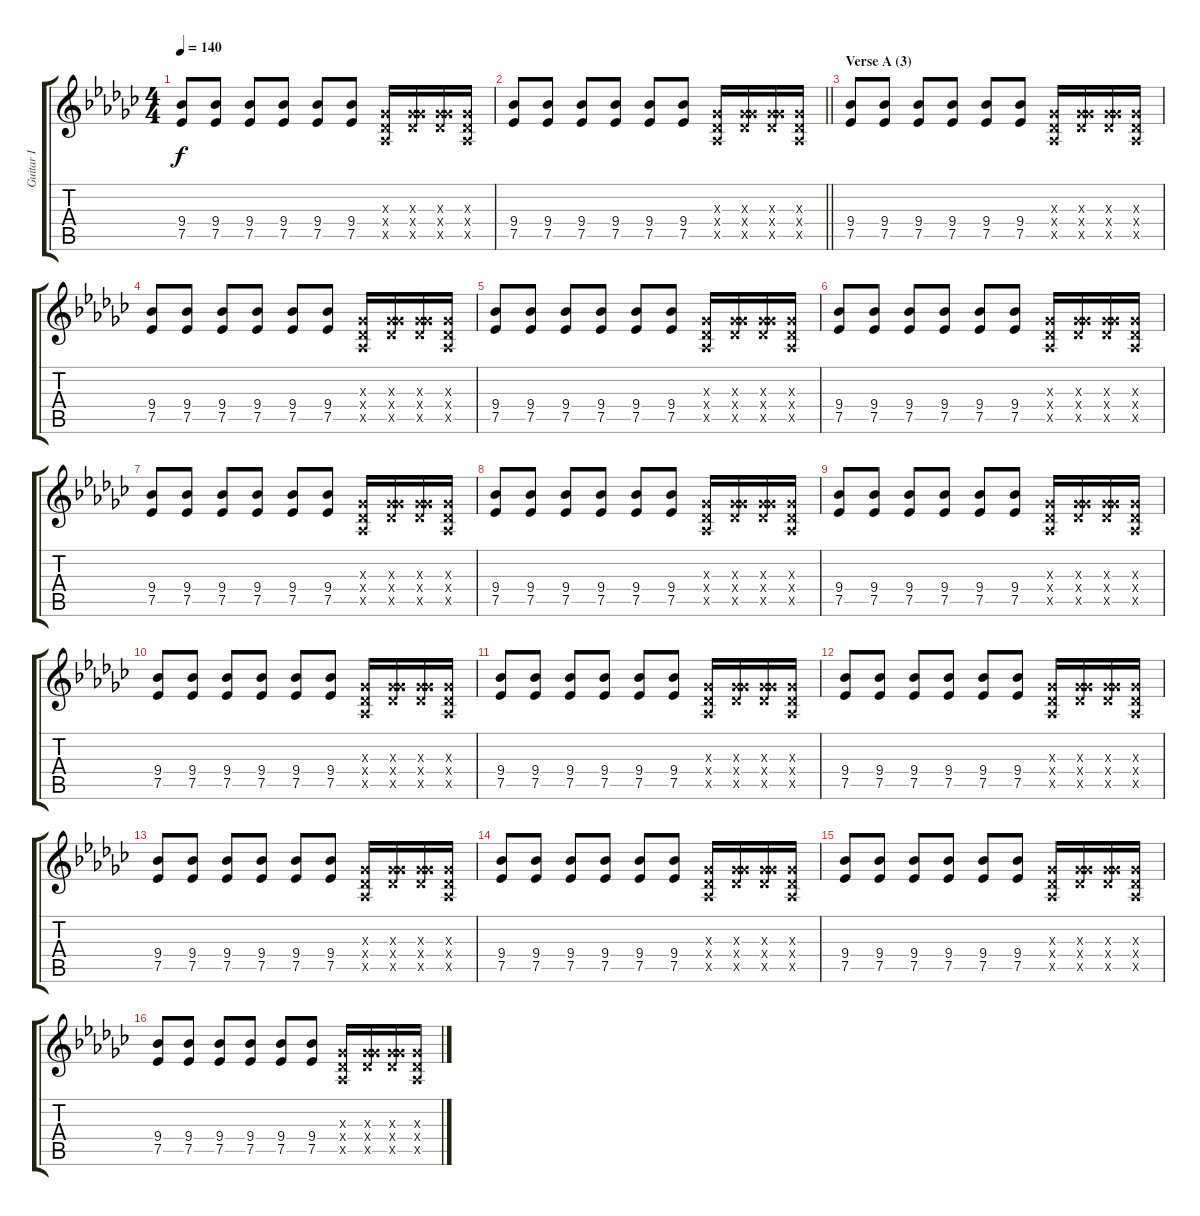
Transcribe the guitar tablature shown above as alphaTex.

\track ("Guitar I" "Guitar I") {instrument distortionguitar}
\staff {score tabs}
\tuning (Eb4 Bb3 Gb3 Db3 Ab2 Db2) {hide}
\ts (4 4)
\tempo 140
\clef g2
\ks ebminor
(9.4 7.5).8{dy f} (9.4 7.5).8 (9.4 7.5).8 (9.4 7.5).8 (9.4 7.5).8 (9.4 7.5).8 (0.3{x} 0.4{x} 0.5{x}).16 (0.3{x} 5.4{x} 5.5{x}).16 (0.3{x} 5.4{x} 5.5{x}).16 (0.3{x} 0.4{x} 0.5{x}).16 |
\barLineRight lightlight
(9.4 7.5).8 (9.4 7.5).8 (9.4 7.5).8 (9.4 7.5).8 (9.4 7.5).8 (9.4 7.5).8 (0.3{x} 0.4{x} 0.5{x}).16 (0.3{x} 5.4{x} 5.5{x}).16 (0.3{x} 5.4{x} 5.5{x}).16 (0.3{x} 0.4{x} 0.5{x}).16 |
\section ("" "Verse A (3)")
(9.4 7.5).8 (9.4 7.5).8 (9.4 7.5).8 (9.4 7.5).8 (9.4 7.5).8 (9.4 7.5).8 (0.3{x} 0.4{x} 0.5{x}).16 (0.3{x} 5.4{x} 5.5{x}).16 (0.3{x} 5.4{x} 5.5{x}).16 (0.3{x} 0.4{x} 0.5{x}).16 |
(9.4 7.5).8 (9.4 7.5).8 (9.4 7.5).8 (9.4 7.5).8 (9.4 7.5).8 (9.4 7.5).8 (0.3{x} 0.4{x} 0.5{x}).16 (0.3{x} 5.4{x} 5.5{x}).16 (0.3{x} 5.4{x} 5.5{x}).16 (0.3{x} 0.4{x} 0.5{x}).16 |
(9.4 7.5).8 (9.4 7.5).8 (9.4 7.5).8 (9.4 7.5).8 (9.4 7.5).8 (9.4 7.5).8 (0.3{x} 0.4{x} 0.5{x}).16 (0.3{x} 5.4{x} 5.5{x}).16 (0.3{x} 5.4{x} 5.5{x}).16 (0.3{x} 0.4{x} 0.5{x}).16 |
(9.4 7.5).8 (9.4 7.5).8 (9.4 7.5).8 (9.4 7.5).8 (9.4 7.5).8 (9.4 7.5).8 (0.3{x} 0.4{x} 0.5{x}).16 (0.3{x} 5.4{x} 5.5{x}).16 (0.3{x} 5.4{x} 5.5{x}).16 (0.3{x} 0.4{x} 0.5{x}).16 |
(9.4 7.5).8 (9.4 7.5).8 (9.4 7.5).8 (9.4 7.5).8 (9.4 7.5).8 (9.4 7.5).8 (0.3{x} 0.4{x} 0.5{x}).16 (0.3{x} 5.4{x} 5.5{x}).16 (0.3{x} 5.4{x} 5.5{x}).16 (0.3{x} 0.4{x} 0.5{x}).16 |
(9.4 7.5).8 (9.4 7.5).8 (9.4 7.5).8 (9.4 7.5).8 (9.4 7.5).8 (9.4 7.5).8 (0.3{x} 0.4{x} 0.5{x}).16 (0.3{x} 5.4{x} 5.5{x}).16 (0.3{x} 5.4{x} 5.5{x}).16 (0.3{x} 0.4{x} 0.5{x}).16 |
(9.4 7.5).8 (9.4 7.5).8 (9.4 7.5).8 (9.4 7.5).8 (9.4 7.5).8 (9.4 7.5).8 (0.3{x} 0.4{x} 0.5{x}).16 (0.3{x} 5.4{x} 5.5{x}).16 (0.3{x} 5.4{x} 5.5{x}).16 (0.3{x} 0.4{x} 0.5{x}).16 |
(9.4 7.5).8 (9.4 7.5).8 (9.4 7.5).8 (9.4 7.5).8 (9.4 7.5).8 (9.4 7.5).8 (0.3{x} 0.4{x} 0.5{x}).16 (0.3{x} 5.4{x} 5.5{x}).16 (0.3{x} 5.4{x} 5.5{x}).16 (0.3{x} 0.4{x} 0.5{x}).16 |
(9.4 7.5).8 (9.4 7.5).8 (9.4 7.5).8 (9.4 7.5).8 (9.4 7.5).8 (9.4 7.5).8 (0.3{x} 0.4{x} 0.5{x}).16 (0.3{x} 5.4{x} 5.5{x}).16 (0.3{x} 5.4{x} 5.5{x}).16 (0.3{x} 0.4{x} 0.5{x}).16 |
(9.4 7.5).8 (9.4 7.5).8 (9.4 7.5).8 (9.4 7.5).8 (9.4 7.5).8 (9.4 7.5).8 (0.3{x} 0.4{x} 0.5{x}).16 (0.3{x} 5.4{x} 5.5{x}).16 (0.3{x} 5.4{x} 5.5{x}).16 (0.3{x} 0.4{x} 0.5{x}).16 |
(9.4 7.5).8 (9.4 7.5).8 (9.4 7.5).8 (9.4 7.5).8 (9.4 7.5).8 (9.4 7.5).8 (0.3{x} 0.4{x} 0.5{x}).16 (0.3{x} 5.4{x} 5.5{x}).16 (0.3{x} 5.4{x} 5.5{x}).16 (0.3{x} 0.4{x} 0.5{x}).16 |
(9.4 7.5).8 (9.4 7.5).8 (9.4 7.5).8 (9.4 7.5).8 (9.4 7.5).8 (9.4 7.5).8 (0.3{x} 0.4{x} 0.5{x}).16 (0.3{x} 5.4{x} 5.5{x}).16 (0.3{x} 5.4{x} 5.5{x}).16 (0.3{x} 0.4{x} 0.5{x}).16 |
(9.4 7.5).8 (9.4 7.5).8 (9.4 7.5).8 (9.4 7.5).8 (9.4 7.5).8 (9.4 7.5).8 (0.3{x} 0.4{x} 0.5{x}).16 (0.3{x} 5.4{x} 5.5{x}).16 (0.3{x} 5.4{x} 5.5{x}).16 (0.3{x} 0.4{x} 0.5{x}).16 |
(9.4 7.5).8 (9.4 7.5).8 (9.4 7.5).8 (9.4 7.5).8 (9.4 7.5).8 (9.4 7.5).8 (0.3{x} 0.4{x} 0.5{x}).16 (0.3{x} 5.4{x} 5.5{x}).16 (0.3{x} 5.4{x} 5.5{x}).16 (0.3{x} 0.4{x} 0.5{x}).16
